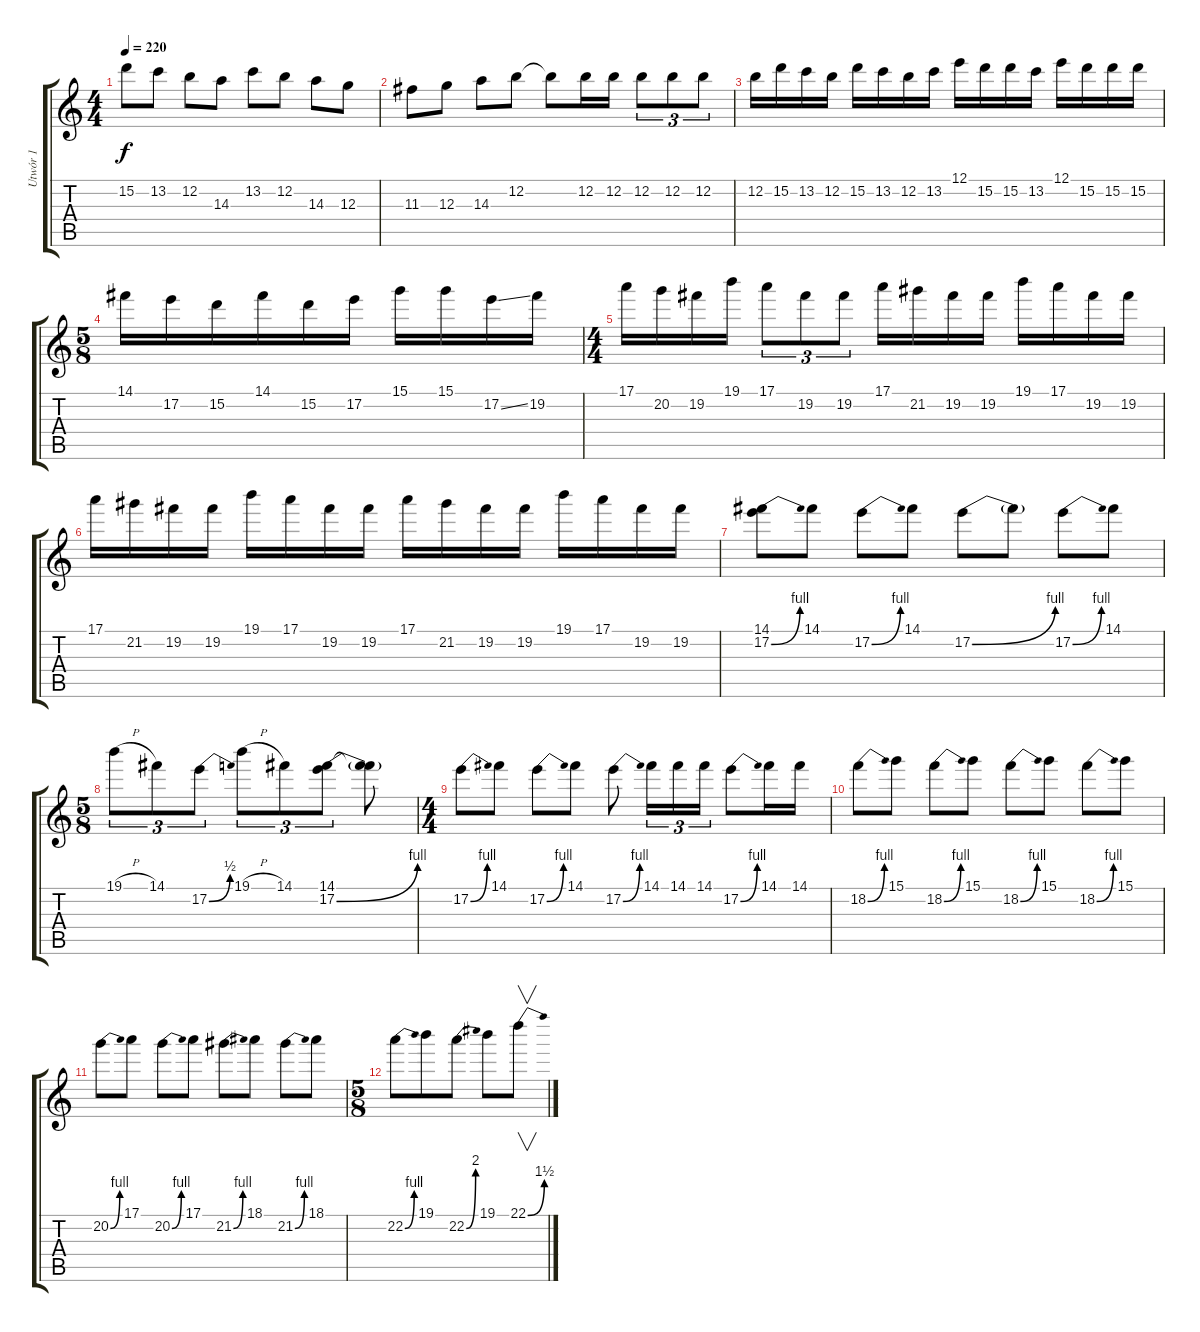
\track ("Utwór 1" "Utwór 1") {instrument overdrivenguitar}
\staff {score tabs}
\tuning (E4 B3 G3 D3 A2 E2) {hide}
\ts (4 4)
\tempo 220
\clef g2
\ks c
15.2.8{dy f} 13.2.8 12.2.8 14.3.8 13.2.8 12.2.8 14.3.8 12.3.8 |
11.3.8 12.3.8 14.3.8 12.2.8 12.2{t}.8 12.2.16 12.2.16 12.2.8{tu (3 2)} 12.2.8{tu (3 2)} 12.2.8{tu (3 2)} |
12.2.16 15.2.16 13.2.16 12.2.16 15.2.16 13.2.16 12.2.16 13.2.16 12.1.16 15.2.16 15.2.16 13.2.16 12.1.16 15.2.16 15.2.16 15.2.16 |
\ts (5 8)
14.1.16 17.2.16 15.2.16 14.1.16 15.2.16 17.2.16 15.1.16 15.1.16 17.2{ss}.16 19.2.16 |
\ts (4 4)
17.1.16 20.2.16 19.2.16 19.1.16 17.1.8{tu (3 2)} 19.2.8{tu (3 2)} 19.2.8{tu (3 2)} 17.1.16 21.2.16 19.2.16 19.2.16 19.1.16 17.1.16 19.2.16 19.2.16 |
17.1.16 21.2.16 19.2.16 19.2.16 19.1.16 17.1.16 19.2.16 19.2.16 17.1.16 21.2.16 19.2.16 19.2.16 19.1.16 17.1.16 19.2.16 19.2.16 |
(14.1 17.2{be (bend 0 0 60 4)}).8 14.1.8 17.2{be (bend 0 0 60 4)}.8 14.1.8 17.2{be (bend 0 0 60 4)}.8 17.2{t}.8 17.2{be (bend 0 0 60 4)}.8 14.1.8 |
\ts (5 8)
19.1{h}.8{tu (3 2)} 14.1.8{tu (3 2)} 17.2{be (bend 0 0 60 2)}.8{tu (3 2)} 19.1{h}.8{tu (3 2)} 14.1.8{tu (3 2)} (14.1 17.2{be (bend 0 0 60 4)}).8{tu (3 2)} (14.1{t} 17.2{t}).8 |
\ts (4 4)
17.2{be (bend 0 0 60 4)}.8 14.1.8 17.2{be (bend 0 0 60 4)}.8 14.1.8 17.2{be (bend 0 0 60 4)}.8 14.1.16{tu (3 2)} 14.1.16{tu (3 2)} 14.1.16{tu (3 2)} 17.2{be (bend 0 0 60 4)}.8 14.1.16 14.1.16 |
18.2{be (bend 0 0 60 4)}.8 15.1.8 18.2{be (bend 0 0 60 4)}.8 15.1.8 18.2{be (bend 0 0 60 4)}.8 15.1.8 18.2{be (bend 0 0 60 4)}.8 15.1.8 |
20.2{be (bend 0 0 60 4)}.8 17.1.8 20.2{be (bend 0 0 60 4)}.8 17.1.8 21.2{be (bend 0 0 60 4)}.8 18.1.8 21.2{be (bend 0 0 60 4)}.8 18.1.8 |
\ts (5 8)
22.2{be (bend 0 0 60 4)}.8 19.1.8 22.2{be (bend 0 0 60 8)}.8 19.1.8 22.1{be (bend 0 0 60 6)}.8{v}
